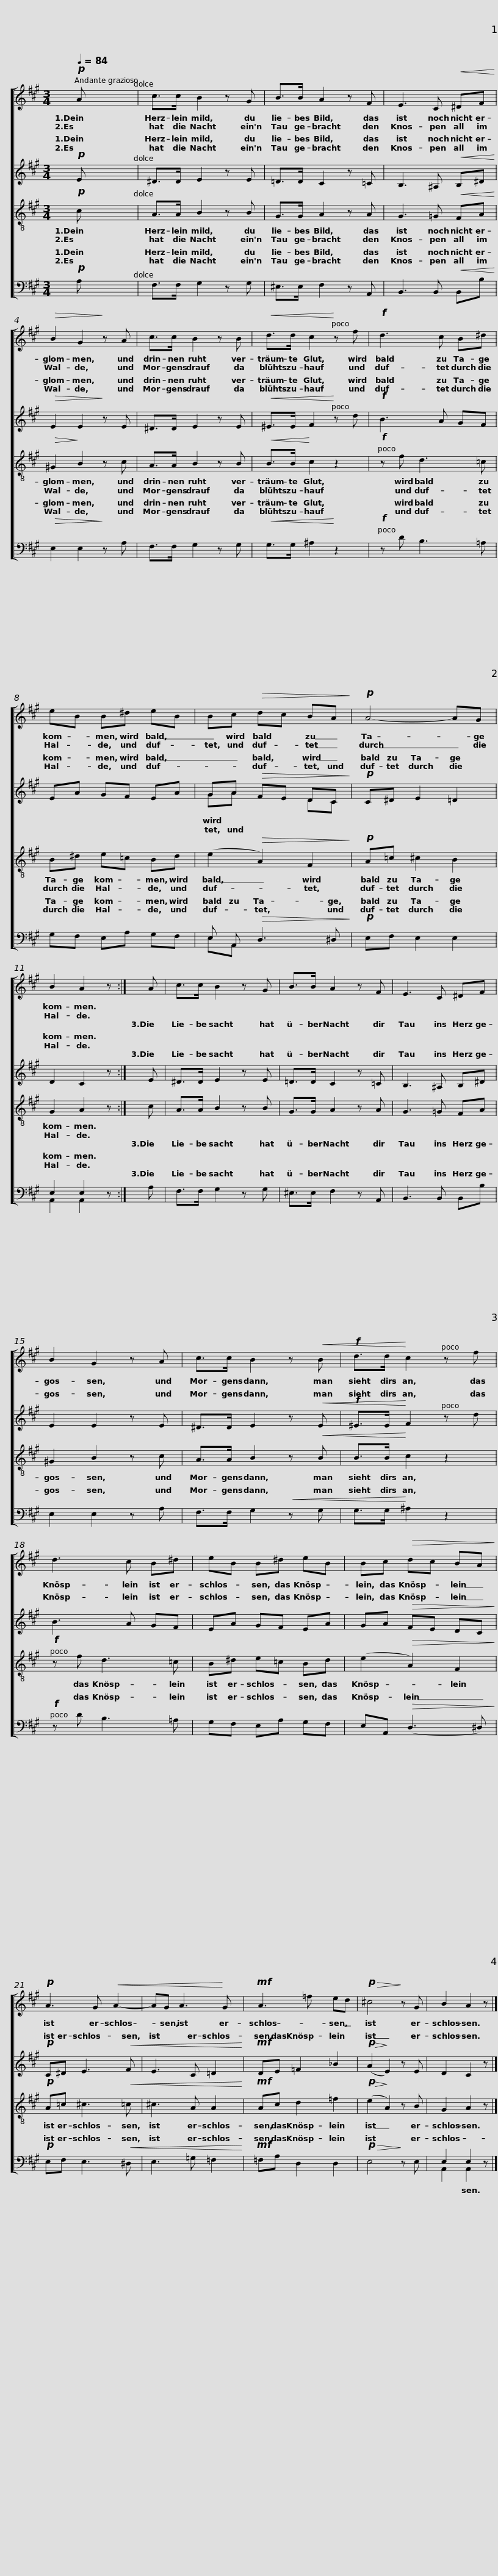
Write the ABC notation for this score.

X:1
%%score [ 1 ( 2 3 ) 4 ( 5 6 ) ]
L:1/8
Q:1/4=84
M:3/4
I:linebreak $
K:A
V:1 treble
V:2 treble
V:3 treble
V:4 treble-8
V:5 bass
V:6 bass
V:1
!p! A | c>c B2 z G | B>B A2 z F | E3 C!<(! ^DF!<)! |!>(! B2 G2!>)! z A |$ %5
 c>c B2 z B |!<(! d>d c2!<)! z f |!f! d3 c B^d | eB B^d eB |$ Bc!>(! dc BA!>)! | %10
!p! A4- AG | B2 A2 z :| A | c>c B2 z G |$ B>B A2 z F |$ %15
 E3 C ^DF | B2 G2 z A | c>c B2 z!<(! B |!f! d>d!<)! c2 z f | d3 c B^d |$ %20
 eB B^d eB | Bc!>(! dc BA!>)! |!p! A3 G!<(! A2- | AG A3!<)! G |$!mf! A3 =f ed | %25
!p!!>(! ^c4!>)! z G | B2 A2 z |] %27
V:2
!p! E | ^D>D E2 z E | =D>D C2 z =C | B,3 ^A,!<(! B,^D!<)! |!>(! E2 E2!>)! z E |$ %5
 ^D>D E2 z E |!<(! ^E>E F2!<)! z d |!f! B3 A GF | EA GF EA |$ GA!>(! FE DC!>)! | %10
!p! C^D E2 =D2 | D2 C2 z :| E | ^D>D E2 z E |$ =D>D C2 z =C |$ %15
 B,3 ^A, B,^D | E2 E2 z E | ^D>D E2 z!<(! E |!f! ^E>E!<)! F2 z d | B3 A GF |$ %20
 EA GF EA | GA!>(! FE DC!>)! |!p! C^D E3!<(! F | E3 C =D2!<)! |$!mf! DE =F2 _B2 | %25
!p!!>(! (A2!>)! E2) z E | D2 C2 z |] %27
V:3
 x | x6 | x6 | x6 | x6 |$ %5
 x6 | x6 | x6 | x6 |$ GA x2 DC | %10
 x6 | x5 :| x | x6 |$ x6 |$ %15
 x6 | x6 | x6 | x6 | x6 |$ %20
 x6 | x6 | x6 | x6 |$ x6 | %25
 x6 | x5 |] %27
V:4
!p! c | A>A B2 z B | G>G A2 z A | G3 =G!<(! FA!<)! |!>(! ^G2!>)! B2 z c |$ %5
 A>A B2 z B |!<(! B>B!<)! c2 z2 |!f! z f d3 =c | B^d e=c Bd |$ (e2!>(! A2) F2!>)! | %10
!p! A=c ^c2 B2 | G2 A2 z :| c | A>A B2 z B |$ G>G A2 z A |$ %15
 G3 =G FA | ^G2 B2 z c | A>A B2 z!<(! B | B>B!<)! c2 z2 |!f! z f d3 =c |$ %20
 B^d e=c Bd | (e2!>(! A2) F2!>)! |!p! A=c ^c3!<(! =c | ^c3 A A2!<)! |$!mf! Ac d2 =f2 | %25
!p!!>(! (e2!>)! A2) z B | G2 A2 z |] %27
V:5
!p! A, | F,>F, G,2 z G, | ^E,>E, F,2 z A,, | B,,3 B,,!<(! B,,B,!<)! |!>(! E,2 E,2!>)! z A, |$ %5
 F,>F, G,2 z G, |!<(! G,>G, ^A,2!<)! z2 |!f! z D B,3 =A, | G,F, E,A, G,F, |$ E, A,,!>(! D,3 ^D,!>)! | %10
!p! E,F, E,2 E,2 | E,2 E,2 z :| A, | F,>F, G,2 z G, |$ ^E,>E, F,2 z A,, |$ %15
 B,,3 B,, B,,B, | E,2 E,2 z A, | F,>F, G,2!<(! z G, | G,>G,!<)! ^A,2 z2 |!f! z D B,3 =A, |$ %20
 G,F, E,A, G,F, | E,A,,!>(! (D,3 ^D,)!>)! |!p! E,F, E,3!<(! ^D, | E,3 =G, =F,2!<)! |$!mf! =F,A, D,2 D,2 | %25
!p!!>(! E,4!>)! z E, | E,2 E,2 z |] %27
V:6
 x | x6 | x6 | x6 | x6 |$ %5
 x6 | x6 | x6 | x6 |$ E,A,, x4 | %10
 x6 | A,,2 A,,2 x :| x | x6 |$ x6 |$ %15
 x6 | x6 | x6 | x6 | x6 |$ %20
 x6 | x6 | x6 | x6 |$ x6 | %25
 x6 | A,,2 A,,2 x |] %27
